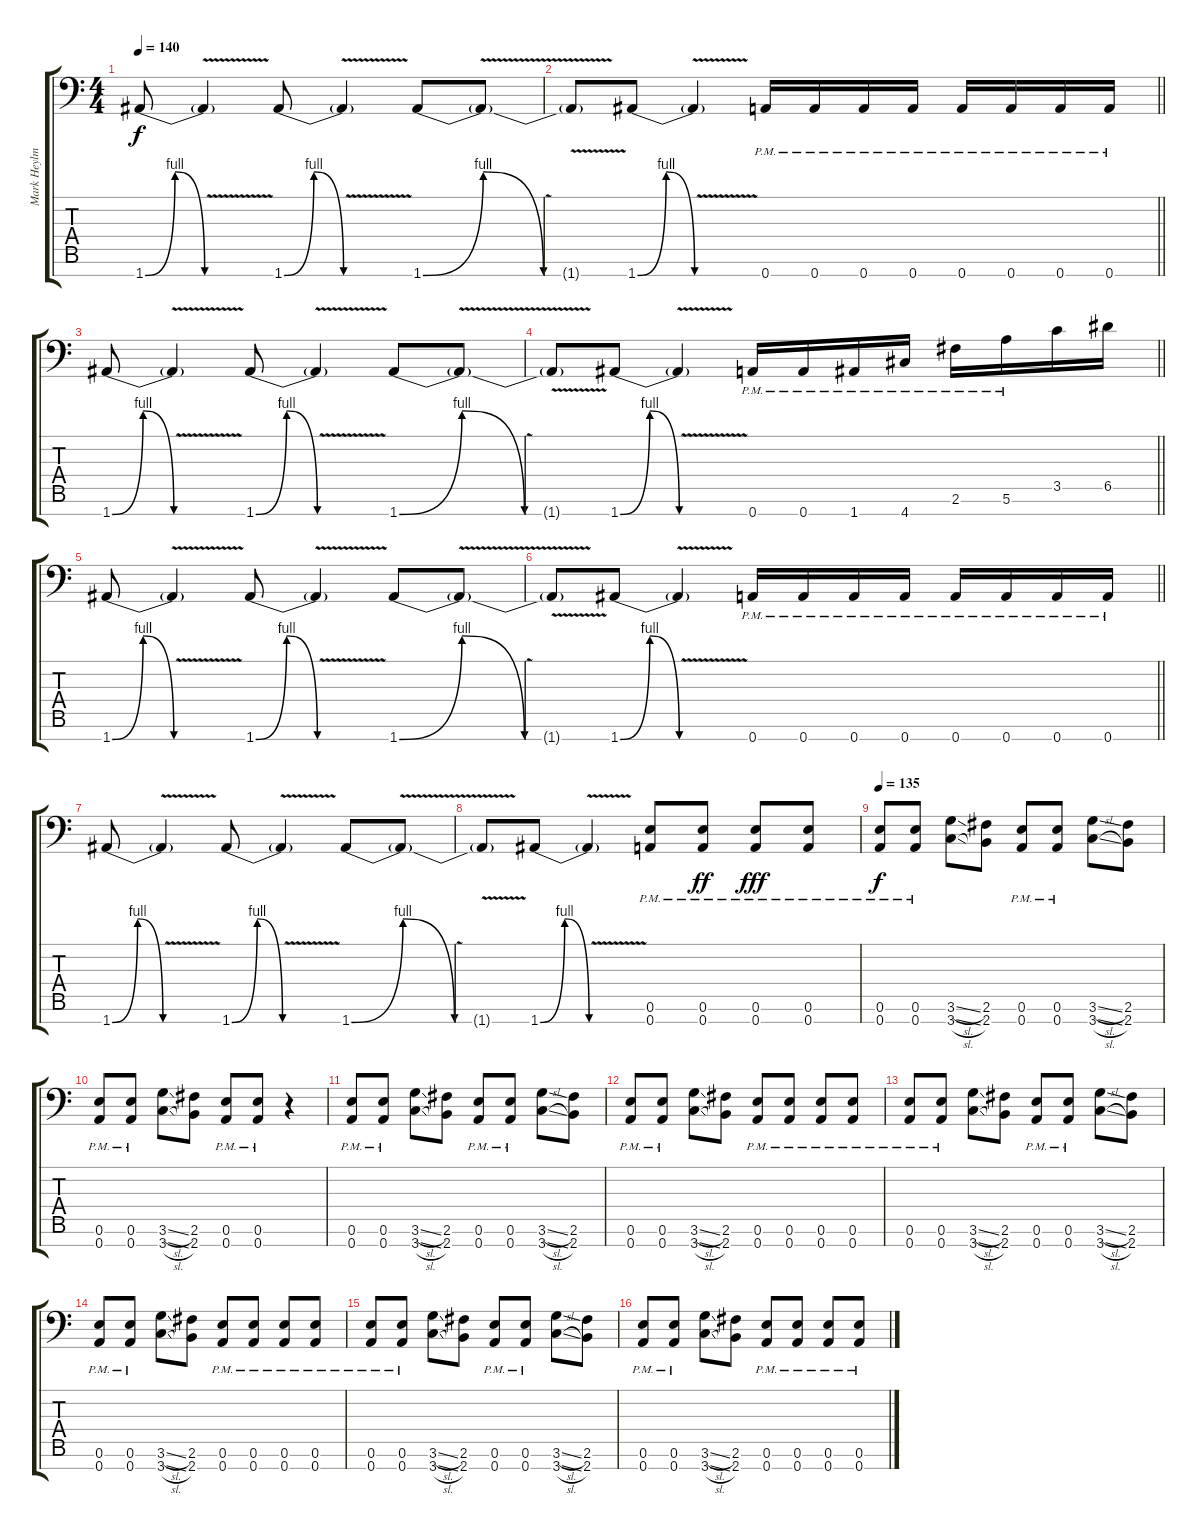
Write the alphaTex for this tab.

\track ("Mark Heylmun" "Mark Heylm") {instrument distortionguitar}
\staff {score tabs}
\tuning (E4 B3 G3 D3 A2 E2 A1) {hide}
\ts (4 4)
\tempo 140
\clef f4
\ks c
1.7{be (bendrelease 0 0 30 4 30 4 60 0)}.8{dy f} 1.7{v t}.4 1.7{be (bendrelease 0 0 30 4 30 4 60 0)}.8 1.7{v t}.4 1.7{be (bendrelease 0 0 30 4 30 4 60 0)}.8 1.7{v t}.8 |
\barLineRight lightlight
1.7{t}.8 1.7{be (bendrelease 0 0 30 4 30 4 60 0)}.8 1.7{v t}.4 0.7{pm}.16 0.7{pm}.16 0.7{pm}.16 0.7{pm}.16 0.7{pm}.16 0.7{pm}.16 0.7{pm}.16 0.7{pm}.16 |
1.7{be (bendrelease 0 0 30 4 30 4 60 0)}.8 1.7{v t}.4 1.7{be (bendrelease 0 0 30 4 30 4 60 0)}.8 1.7{v t}.4 1.7{be (bendrelease 0 0 30 4 30 4 60 0)}.8 1.7{v t}.8 |
\barLineRight lightlight
1.7{t}.8 1.7{be (bendrelease 0 0 30 4 30 4 60 0)}.8 1.7{v t}.4 0.7{pm}.16 0.7{pm}.16 1.7{pm}.16 4.7{pm}.16 2.6{pm}.16 5.6{pm}.16 3.5.16 6.5.16 |
1.7{be (bendrelease 0 0 30 4 30 4 60 0)}.8 1.7{v t}.4 1.7{be (bendrelease 0 0 30 4 30 4 60 0)}.8 1.7{v t}.4 1.7{be (bendrelease 0 0 30 4 30 4 60 0)}.8 1.7{v t}.8 |
\barLineRight lightlight
1.7{t}.8 1.7{be (bendrelease 0 0 30 4 30 4 60 0)}.8 1.7{v t}.4 0.7{pm}.16 0.7{pm}.16 0.7{pm}.16 0.7{pm}.16 0.7{pm}.16 0.7{pm}.16 0.7{pm}.16 0.7{pm}.16 |
1.7{be (bendrelease 0 0 30 4 30 4 60 0)}.8 1.7{v t}.4 1.7{be (bendrelease 0 0 30 4 30 4 60 0)}.8 1.7{v t}.4 1.7{be (bendrelease 0 0 30 4 30 4 60 0)}.8 1.7{v t}.8 |
1.7{t}.8 1.7{be (bendrelease 0 0 30 4 30 4 60 0)}.8 1.7{v t}.4 (0.6{pm} 0.7{pm}).8 (0.6{pm} 0.7{pm}).8{dy ff} (0.6{pm} 0.7{pm}).8{dy fff} (0.6{pm} 0.7{pm}).8 |
\tempo 135
(0.6{pm} 0.7{pm}).8{dy f} (0.6{pm} 0.7{pm}).8 (3.6{sl} 3.7{sl}).8 (2.6 2.7).8 (0.6{pm} 0.7{pm}).8 (0.6{pm} 0.7{pm}).8 (3.6{sl} 3.7{sl}).8 (2.6 2.7).8 |
(0.6{pm} 0.7{pm}).8 (0.6{pm} 0.7{pm}).8 (3.6{sl} 3.7{sl}).8 (2.6 2.7).8 (0.6{pm} 0.7{pm}).8 (0.6{pm} 0.7{pm}).8 r.4 |
(0.6{pm} 0.7{pm}).8 (0.6{pm} 0.7{pm}).8 (3.6{sl} 3.7{sl}).8 (2.6 2.7).8 (0.6{pm} 0.7{pm}).8 (0.6{pm} 0.7{pm}).8 (3.6{sl} 3.7{sl}).8 (2.6 2.7).8 |
(0.6{pm} 0.7{pm}).8 (0.6{pm} 0.7{pm}).8 (3.6{sl} 3.7{sl}).8 (2.6 2.7).8 (0.6{pm} 0.7{pm}).8 (0.6{pm} 0.7{pm}).8 (0.6{pm} 0.7{pm}).8 (0.6{pm} 0.7{pm}).8 |
(0.6{pm} 0.7{pm}).8 (0.6{pm} 0.7{pm}).8 (3.6{sl} 3.7{sl}).8 (2.6 2.7).8 (0.6{pm} 0.7{pm}).8 (0.6{pm} 0.7{pm}).8 (3.6{sl} 3.7{sl}).8 (2.6 2.7).8 |
(0.6{pm} 0.7{pm}).8 (0.6{pm} 0.7{pm}).8 (3.6{sl} 3.7{sl}).8 (2.6 2.7).8 (0.6{pm} 0.7{pm}).8 (0.6{pm} 0.7{pm}).8 (0.6{pm} 0.7{pm}).8 (0.6{pm} 0.7{pm}).8 |
(0.6{pm} 0.7{pm}).8 (0.6{pm} 0.7{pm}).8 (3.6{sl} 3.7{sl}).8 (2.6 2.7).8 (0.6{pm} 0.7{pm}).8 (0.6{pm} 0.7{pm}).8 (3.6{sl} 3.7{sl}).8 (2.6 2.7).8 |
(0.6{pm} 0.7{pm}).8 (0.6{pm} 0.7{pm}).8 (3.6{sl} 3.7{sl}).8 (2.6 2.7).8 (0.6{pm} 0.7{pm}).8 (0.6{pm} 0.7{pm}).8 (0.6{pm} 0.7{pm}).8 (0.6{pm} 0.7{pm}).8
